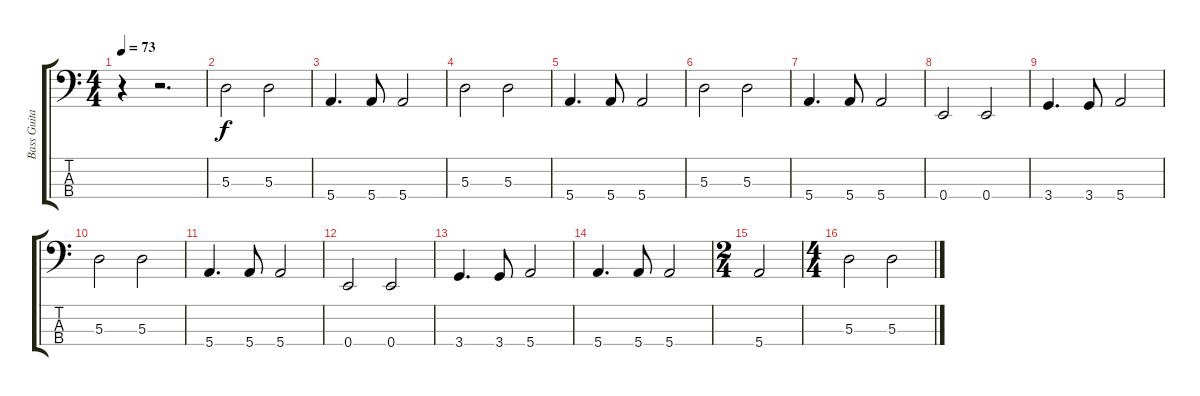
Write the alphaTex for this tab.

\track ("Bass Guitar" "Bass Guita") {instrument electricbasspick}
\staff {score tabs}
\tuning (G2 D2 A1 E1) {hide}
\ts (4 4)
\tempo 73
\clef f4
\ks c
r.4{dy f instrument electricbasspick} r.2{d} |
5.3.2 5.3.2 |
5.4.4{d} 5.4.8 5.4.2 |
5.3.2 5.3.2 |
5.4.4{d} 5.4.8 5.4.2 |
5.3.2 5.3.2 |
5.4.4{d} 5.4.8 5.4.2 |
0.4.2 0.4.2 |
3.4.4{d} 3.4.8 5.4.2 |
5.3.2 5.3.2 |
5.4.4{d} 5.4.8 5.4.2 |
0.4.2 0.4.2 |
3.4.4{d} 3.4.8 5.4.2 |
5.4.4{d} 5.4.8 5.4.2 |
\ts (2 4)
5.4.2 |
\ts (4 4)
5.3.2 5.3.2
